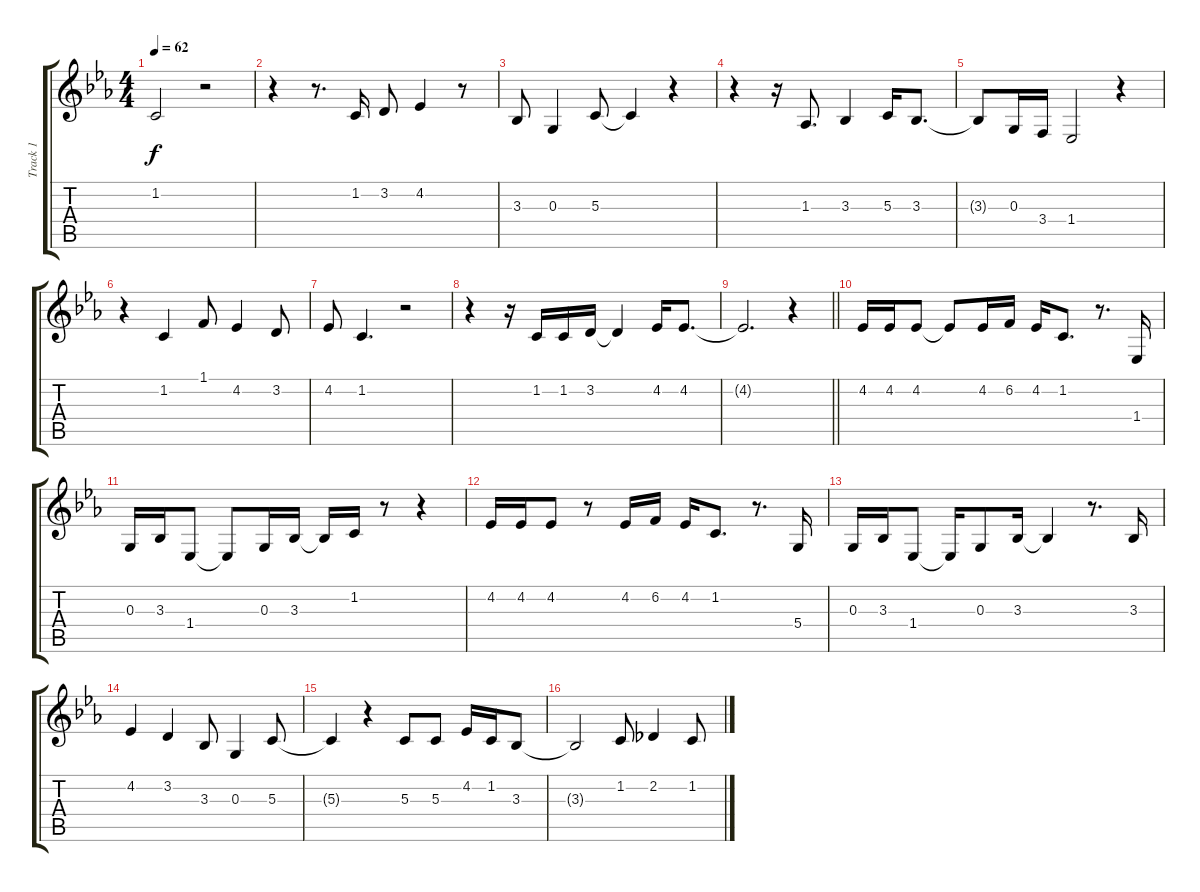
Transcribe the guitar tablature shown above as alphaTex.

\track ("Track 1" "Track 1") {instrument tenorsax}
\staff {score tabs}
\tuning (E4 B3 G3 D3 A2 E2) {hide}
\ts (4 4)
\tempo 62
\clef g2
\ks eb
1.2{t}.2{dy f} r.2 |
r.4 r.8{d} 1.2.16 3.2.8 4.2.4 r.8 |
3.3.8 0.3.4 5.3.8 5.3{t}.4 r.4 |
r.4 r.16 1.3.8{d} 3.3.4 5.3.16 3.3.8{d} |
3.3{t}.8 0.3.16 3.4.16 1.4.2 r.4 |
r.4 1.2.4 1.1.8 4.2.4 3.2.8 |
4.2.8 1.2.4{d} r.2 |
r.4 r.16 1.2.16 1.2.16 3.2.16 3.2{t}.4 4.2.16 4.2.8{d} |
\barLineRight lightlight
4.2{t}.2{d} r.4 |
4.2.16 4.2.16 4.2.8 4.2{t}.8 4.2.16 6.2.16 4.2.16 1.2.8{d} r.8{d} 1.4.16 |
0.3.16 3.3.16 1.4.8 1.4{t}.8 0.3.16 3.3.16 3.3{t}.16 1.2.16 r.8 r.4 |
4.2.16 4.2.16 4.2.8 r.8 4.2.16 6.2.16 4.2.16 1.2.8{d} r.8{d} 5.4.16 |
0.3.16 3.3.16 1.4.8 1.4{t}.16 0.3.8 3.3.16 3.3{t}.4 r.8{d} 3.3.16 |
4.2.4 3.2.4 3.3.8 0.3.4 5.3.8 |
5.3{t}.4 r.4 5.3.8 5.3.8 4.2.16 1.2.16 3.3.8 |
3.3{t}.2 1.2.8 2.2.4 1.2.8
